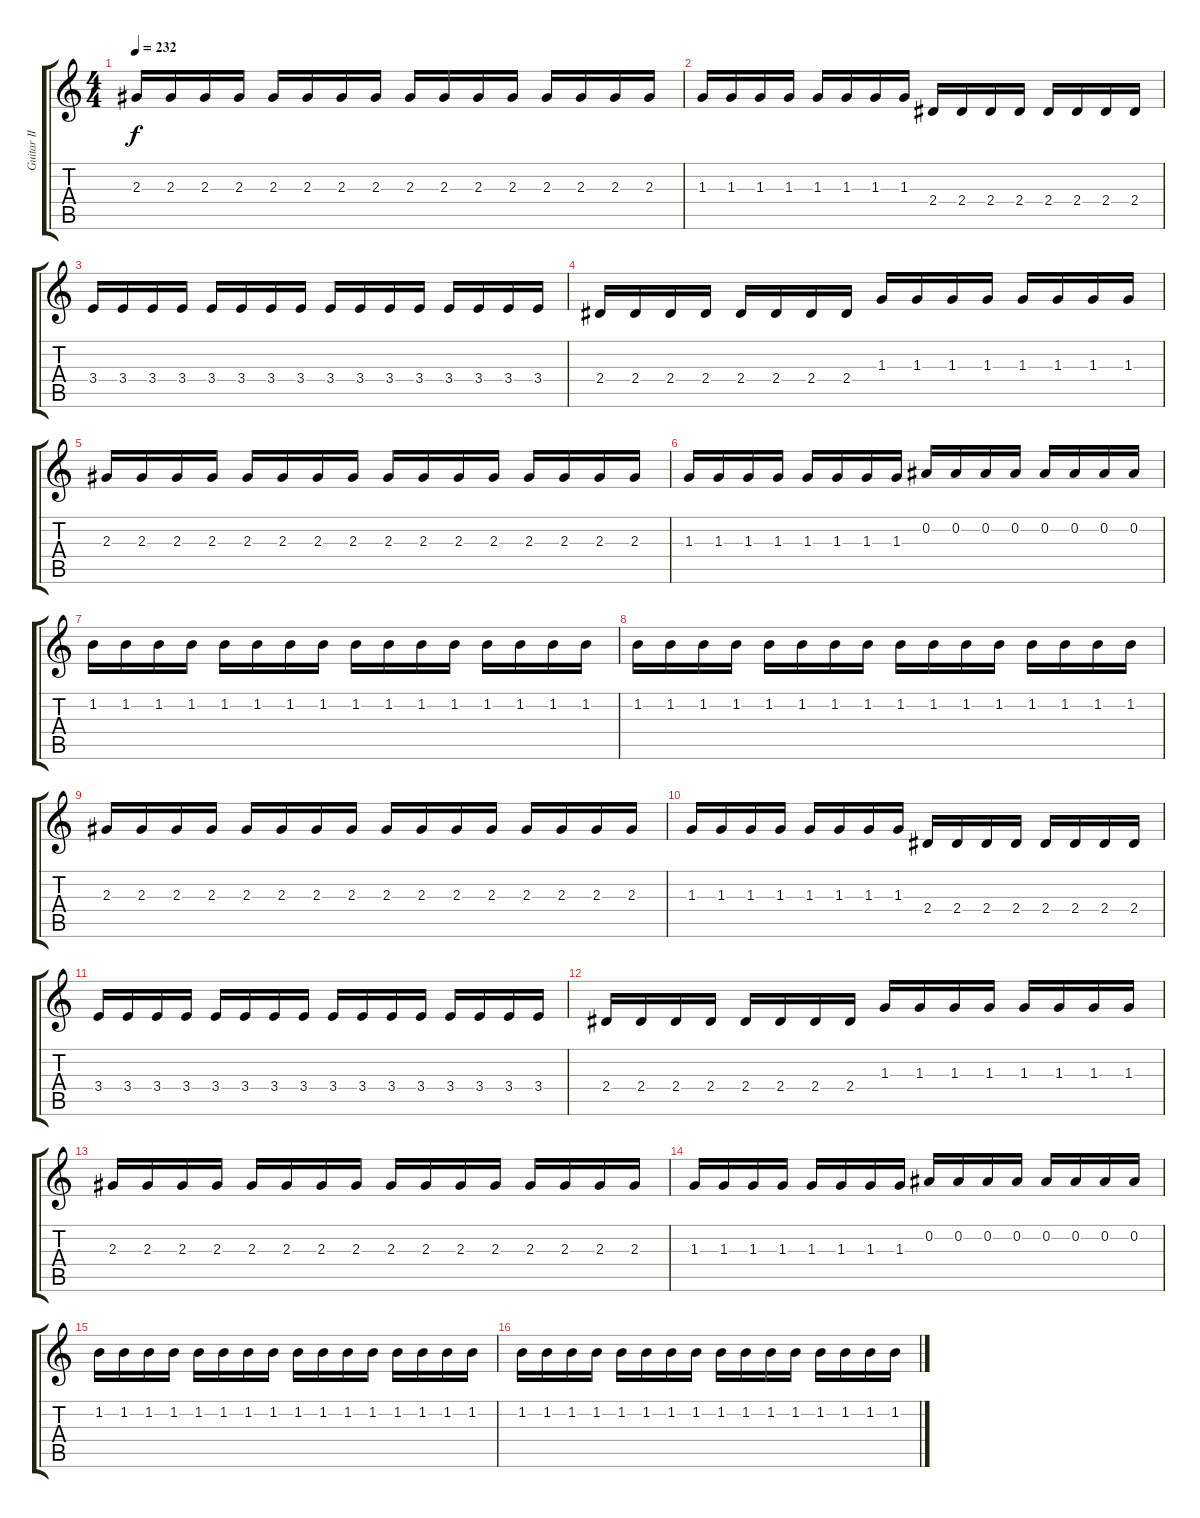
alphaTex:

\track ("Guitar II" "Guitar II") {instrument distortionguitar}
\staff {score tabs}
\tuning (Eb4 Bb3 Gb3 Db3 Ab2 Eb2) {hide}
\ts (4 4)
\tempo 232
\clef g2
\ks c
2.3.16{dy f} 2.3.16 2.3.16 2.3.16 2.3.16 2.3.16 2.3.16 2.3.16 2.3.16 2.3.16 2.3.16 2.3.16 2.3.16 2.3.16 2.3.16 2.3.16 |
1.3.16 1.3.16 1.3.16 1.3.16 1.3.16 1.3.16 1.3.16 1.3.16 2.4.16 2.4.16 2.4.16 2.4.16 2.4.16 2.4.16 2.4.16 2.4.16 |
3.4.16 3.4.16 3.4.16 3.4.16 3.4.16 3.4.16 3.4.16 3.4.16 3.4.16 3.4.16 3.4.16 3.4.16 3.4.16 3.4.16 3.4.16 3.4.16 |
2.4.16 2.4.16 2.4.16 2.4.16 2.4.16 2.4.16 2.4.16 2.4.16 1.3.16 1.3.16 1.3.16 1.3.16 1.3.16 1.3.16 1.3.16 1.3.16 |
2.3.16 2.3.16 2.3.16 2.3.16 2.3.16 2.3.16 2.3.16 2.3.16 2.3.16 2.3.16 2.3.16 2.3.16 2.3.16 2.3.16 2.3.16 2.3.16 |
1.3.16 1.3.16 1.3.16 1.3.16 1.3.16 1.3.16 1.3.16 1.3.16 0.2.16 0.2.16 0.2.16 0.2.16 0.2.16 0.2.16 0.2.16 0.2.16 |
1.2.16 1.2.16 1.2.16 1.2.16 1.2.16 1.2.16 1.2.16 1.2.16 1.2.16 1.2.16 1.2.16 1.2.16 1.2.16 1.2.16 1.2.16 1.2.16 |
1.2.16 1.2.16 1.2.16 1.2.16 1.2.16 1.2.16 1.2.16 1.2.16 1.2.16 1.2.16 1.2.16 1.2.16 1.2.16 1.2.16 1.2.16 1.2.16 |
2.3.16 2.3.16 2.3.16 2.3.16 2.3.16 2.3.16 2.3.16 2.3.16 2.3.16 2.3.16 2.3.16 2.3.16 2.3.16 2.3.16 2.3.16 2.3.16 |
1.3.16 1.3.16 1.3.16 1.3.16 1.3.16 1.3.16 1.3.16 1.3.16 2.4.16 2.4.16 2.4.16 2.4.16 2.4.16 2.4.16 2.4.16 2.4.16 |
3.4.16 3.4.16 3.4.16 3.4.16 3.4.16 3.4.16 3.4.16 3.4.16 3.4.16 3.4.16 3.4.16 3.4.16 3.4.16 3.4.16 3.4.16 3.4.16 |
2.4.16 2.4.16 2.4.16 2.4.16 2.4.16 2.4.16 2.4.16 2.4.16 1.3.16 1.3.16 1.3.16 1.3.16 1.3.16 1.3.16 1.3.16 1.3.16 |
2.3.16 2.3.16 2.3.16 2.3.16 2.3.16 2.3.16 2.3.16 2.3.16 2.3.16 2.3.16 2.3.16 2.3.16 2.3.16 2.3.16 2.3.16 2.3.16 |
1.3.16 1.3.16 1.3.16 1.3.16 1.3.16 1.3.16 1.3.16 1.3.16 0.2.16 0.2.16 0.2.16 0.2.16 0.2.16 0.2.16 0.2.16 0.2.16 |
1.2.16 1.2.16 1.2.16 1.2.16 1.2.16 1.2.16 1.2.16 1.2.16 1.2.16 1.2.16 1.2.16 1.2.16 1.2.16 1.2.16 1.2.16 1.2.16 |
1.2.16 1.2.16 1.2.16 1.2.16 1.2.16 1.2.16 1.2.16 1.2.16 1.2.16 1.2.16 1.2.16 1.2.16 1.2.16 1.2.16 1.2.16 1.2.16
